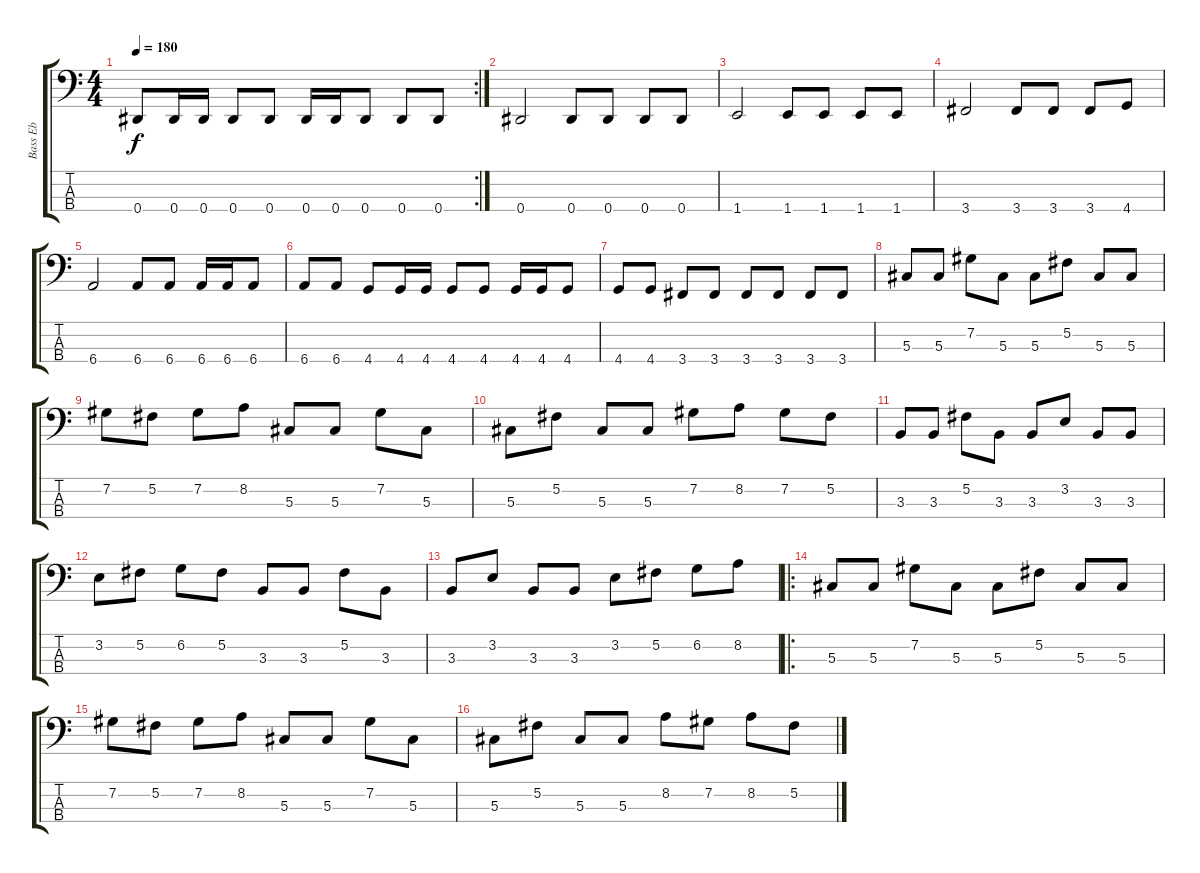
\track ("Bass Eb" "Bass Eb") {instrument electricbasspick}
\staff {score tabs}
\tuning (Gb2 Db2 Ab1 Eb1) {hide}
\rc 2
\ts (4 4)
\tempo 180
\clef f4
\ks c
0.4.8{dy f} 0.4.16 0.4.16 0.4.8 0.4.8 0.4.16 0.4.16 0.4.8 0.4.8 0.4.8 |
0.4.2 0.4.8 0.4.8 0.4.8 0.4.8 |
1.4.2 1.4.8 1.4.8 1.4.8 1.4.8 |
3.4.2 3.4.8 3.4.8 3.4.8 4.4.8 |
6.4.2 6.4.8 6.4.8 6.4.16 6.4.16 6.4.8 |
6.4.8 6.4.8 4.4.8 4.4.16 4.4.16 4.4.8 4.4.8 4.4.16 4.4.16 4.4.8 |
4.4.8 4.4.8 3.4.8 3.4.8 3.4.8 3.4.8 3.4.8 3.4.8 |
5.3.8 5.3.8 7.2.8 5.3.8 5.3.8 5.2.8 5.3.8 5.3.8 |
7.2.8 5.2.8 7.2.8 8.2.8 5.3.8 5.3.8 7.2.8 5.3.8 |
5.3.8 5.2.8 5.3.8 5.3.8 7.2.8 8.2.8 7.2.8 5.2.8 |
3.3.8 3.3.8 5.2.8 3.3.8 3.3.8 3.2.8 3.3.8 3.3.8 |
3.2.8 5.2.8 6.2.8 5.2.8 3.3.8 3.3.8 5.2.8 3.3.8 |
3.3.8 3.2.8 3.3.8 3.3.8 3.2.8 5.2.8 6.2.8 8.2.8 |
\ro
5.3.8 5.3.8 7.2.8 5.3.8 5.3.8 5.2.8 5.3.8 5.3.8 |
7.2.8 5.2.8 7.2.8 8.2.8 5.3.8 5.3.8 7.2.8 5.3.8 |
5.3.8 5.2.8 5.3.8 5.3.8 8.2.8 7.2.8 8.2.8 5.2.8
